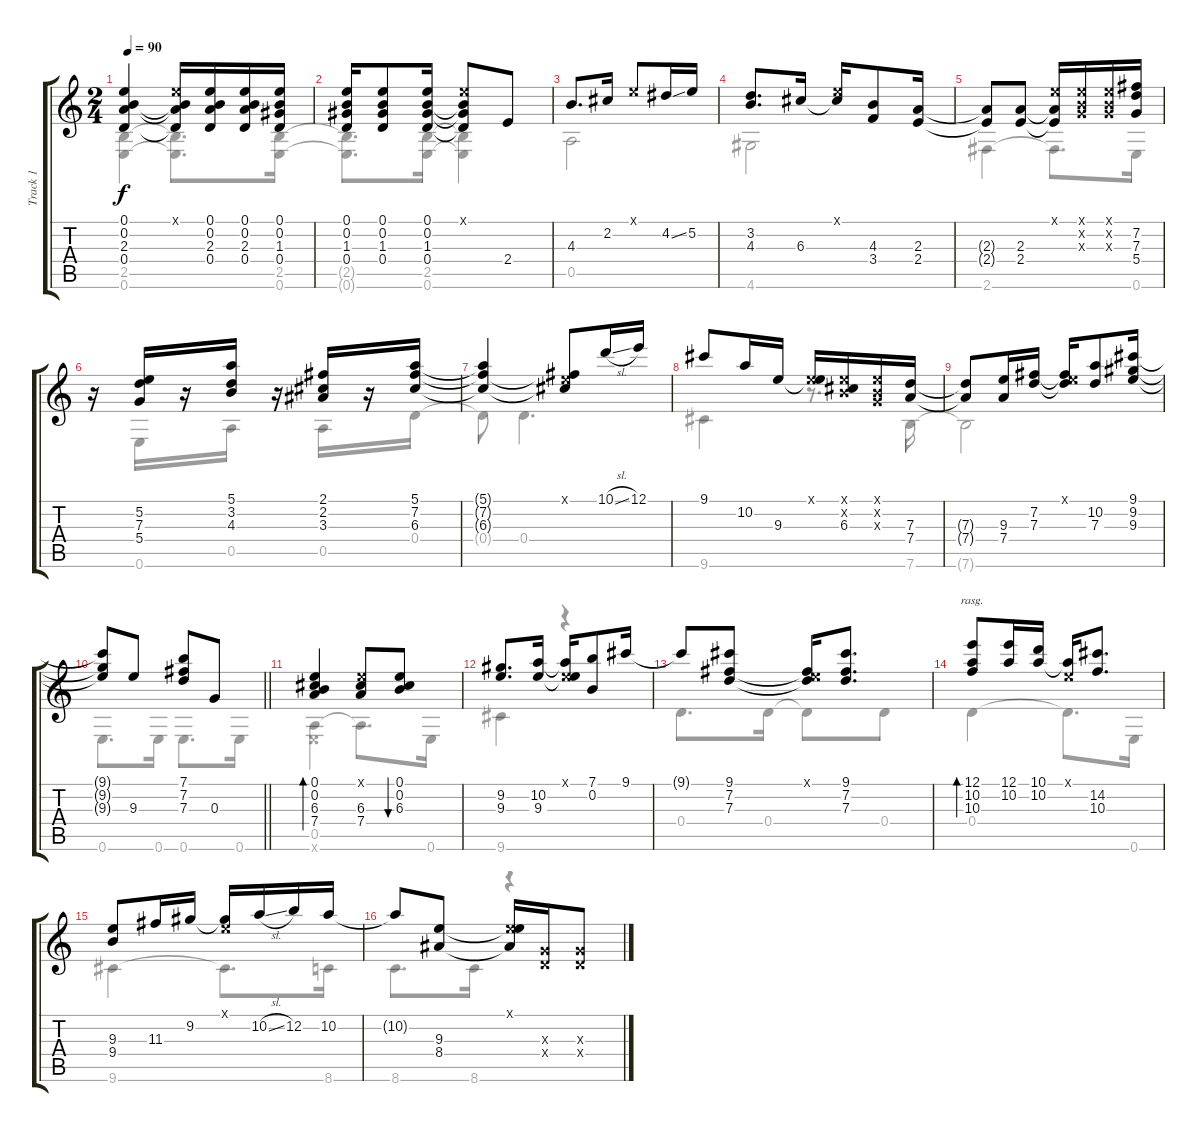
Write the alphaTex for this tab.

\track ("Track 1" "Track 1") {instrument acousticguitarsteel}
\staff {score tabs}
\tuning (E4 B3 G3 D3 A2 E2) {hide}
\voice
\ts (2 4)
\tempo 90
\clef g2
\ks c
(0.1 0.2 2.3 0.4).4{dy f} (0.1{x} 0.2{t} 2.3{t} 0.4{t}).16 (0.1 0.2 2.3 0.4).16 (0.1 0.2 2.3 0.4).16 (0.1 0.2 1.3 0.4).16 |
(0.1 0.2 1.3 0.4).16 (0.1 0.2 1.3 0.4).8 (0.1 0.2 1.3 0.4).16 (0.1{x} 0.2{t} 1.3{t} 0.4{t}).8 2.4.8 |
4.3.8{d} 2.2.16 0.1{x}.8 4.2{ss}.16 5.2.16 |
(3.2 4.3).8{d beam Up} 6.3.16{beam Up} (0.1{x} 6.3{t}).16 (4.3 3.4).8 (2.3 2.4).16 |
(2.3{t} 2.4{t}).8 (2.3 2.4).8 (0.1{x} 2.3{t} 2.4{t}).16 (0.1{x} 0.2{x} 0.3{x}).16 (0.1{x} 0.2{x} 0.3{x}).16 (7.2 7.3 5.4).16 |
r.16 (5.2 7.3 5.4).16 r.16 (5.1 3.2 4.3).16 r.16 (2.1 2.2 3.3).16 r.16 (5.1 7.2 6.3).16 |
(5.1{t} 7.2{t} 6.3{t}).4 (0.1{x} 7.2{t} 6.3{t}).8 10.1{sl}.16 12.1.16 |
9.1.8 10.2.16 9.3.16 (0.1{x} 9.3{t}).16 (0.1{x} 0.2{x} 6.3).16 (0.1{x} 0.2{x} 0.3{x}).16 (7.3 7.4).16 |
(7.3{t} 7.4{t}).8 (9.3 7.4).16 (7.2 7.3).16 (0.1{x} 7.2{t} 7.3{t}).16 (10.2 7.3).8 (9.1 9.2 9.3).16 |
\barLineRight lightlight
(9.1{t} 9.2{t} 9.3{t}).8 9.3.8 (7.1 7.2 7.3).8 0.3.8 |
(0.1 0.2 6.3 7.4).4{bd 60} (0.1{x} 6.3 7.4).8 (0.1 0.2 6.3).8{bu 30} |
(9.2 9.3).8{d} (10.2 9.3).16 (0.1{x} 10.2{t} 9.3{t}).16 (7.1 0.2).8 9.1.16 |
9.1{t}.8 (9.1 7.2 7.3).8 (0.1{x} 7.2{t} 7.3{t}).16 (9.1 7.2 7.3).8{d} |
(12.1 10.2 10.3).8{bd 120 rasg ii} (12.1 10.2).16 (10.1 10.2).16 (0.1{x} 10.2{t}).16 (14.2 10.3).8{d} |
(9.3 9.4).8 11.3.16 9.2.16 (0.1{x} 9.2{t}).16 10.2{sl}.16 12.2.16 10.2.16 |
10.2{t}.8 (9.3 8.4).8 (0.1{x} 9.3{t} 8.4{t}).16 (0.3{x} 0.4{x}).16 (0.3{x} 0.4{x}).8
\voice
\clef g2
\ottava regular
\simile none
\ks c
(2.5 0.6).4{dy f} (2.5{t} 0.6{t}).8{d} (2.5 0.6).16 |
(2.5{t} 0.6{t}).8{d} (2.5 0.6).16 (2.5{t} 0.6{t}).4 |
0.5.2 |
4.6.2 |
2.6.4 2.6{t}.8{d} 0.6.16 |
r.16 0.6.16 r.16 0.5.16 r.16 0.5.16 r.16 0.4.16 |
0.4{t}.8 0.4.4{d} |
9.6.4 r.8{d} 7.6.16 |
7.6{t}.2 |
\barLineRight lightlight
0.6.8{d} 0.6.16 0.6.8{d} 0.6.16 |
(0.5 0.6{x}).4 0.5{t}.8{d} 0.6.16 |
9.6.4 r.4 |
0.4.8{d} 0.4.16 0.4{t}.8 0.4.8 |
0.4.4 0.4{t}.8{d} 0.6.16 |
9.6.4 9.6{t}.8{d} 8.6.16 |
8.6.8{d} 8.6.16 r.4
